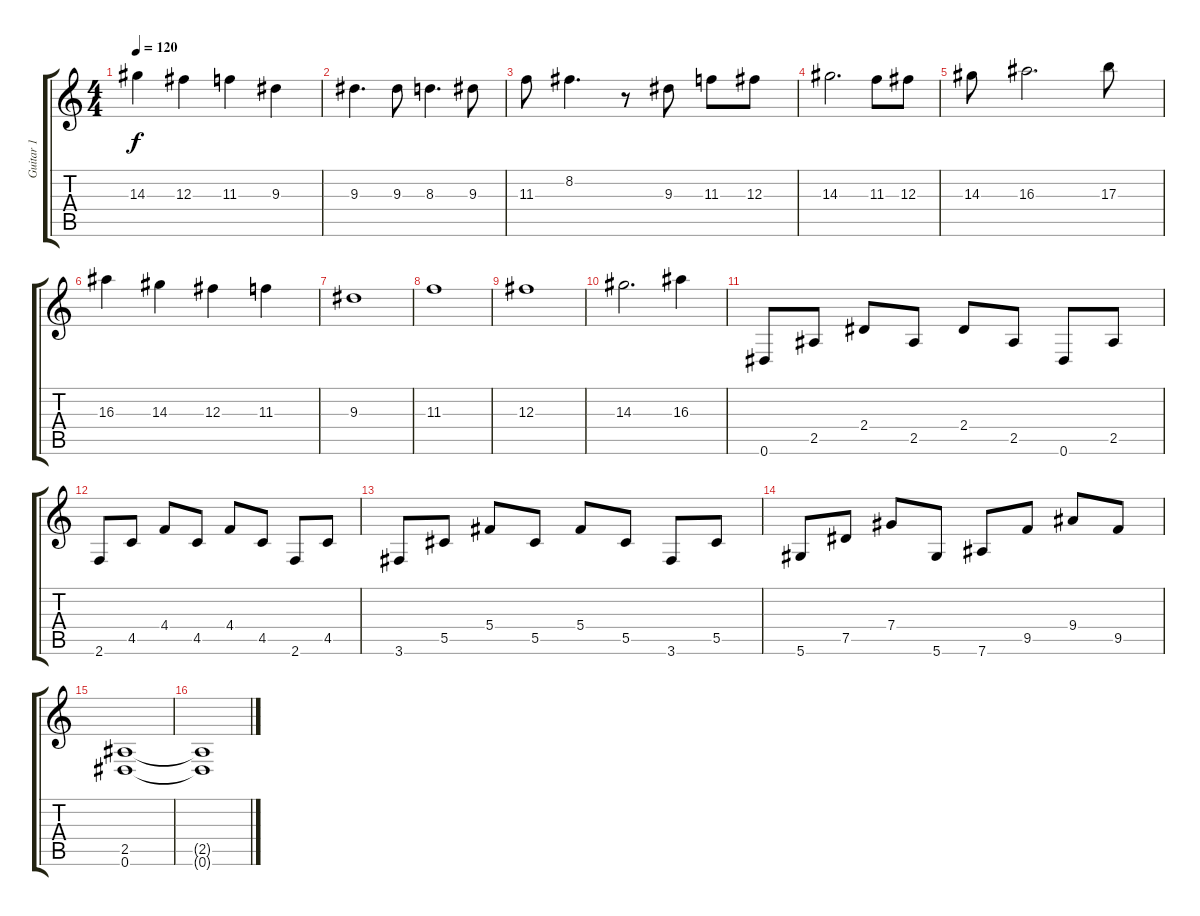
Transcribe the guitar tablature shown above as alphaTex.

\track ("Guitar 1" "Guitar 1") {instrument electricguitarclean}
\staff {score tabs}
\tuning (Eb4 Bb3 Gb3 Db3 Ab2 Eb2) {hide}
\ts (4 4)
\tempo 120
\clef g2
\ks c
14.3.4{dy f} 12.3.4 11.3.4 9.3.4 |
9.3.4{d} 9.3.8 8.3.4{d} 9.3.8 |
11.3.8 8.2.4{d} r.8 9.3.8 11.3.8 12.3.8 |
14.3.2{d} 11.3.8 12.3.8 |
14.3.8 16.3.2{d} 17.3.8 |
16.3.4 14.3.4 12.3.4 11.3.4 |
9.3.1 |
11.3.1 |
12.3.1 |
14.3.2{d} 16.3.4 |
0.6.8{instrument distortionguitar} 2.5.8 2.4.8 2.5.8 2.4.8 2.5.8 0.6.8 2.5.8 |
2.6.8 4.5.8 4.4.8 4.5.8 4.4.8 4.5.8 2.6.8 4.5.8 |
3.6.8 5.5.8 5.4.8 5.5.8 5.4.8 5.5.8 3.6.8 5.5.8 |
5.6.8 7.5.8 7.4.8 5.6.8 7.6.8 9.5.8 9.4.8 9.5.8 |
(2.5 0.6).1 |
(2.5{t} 0.6{t}).1
